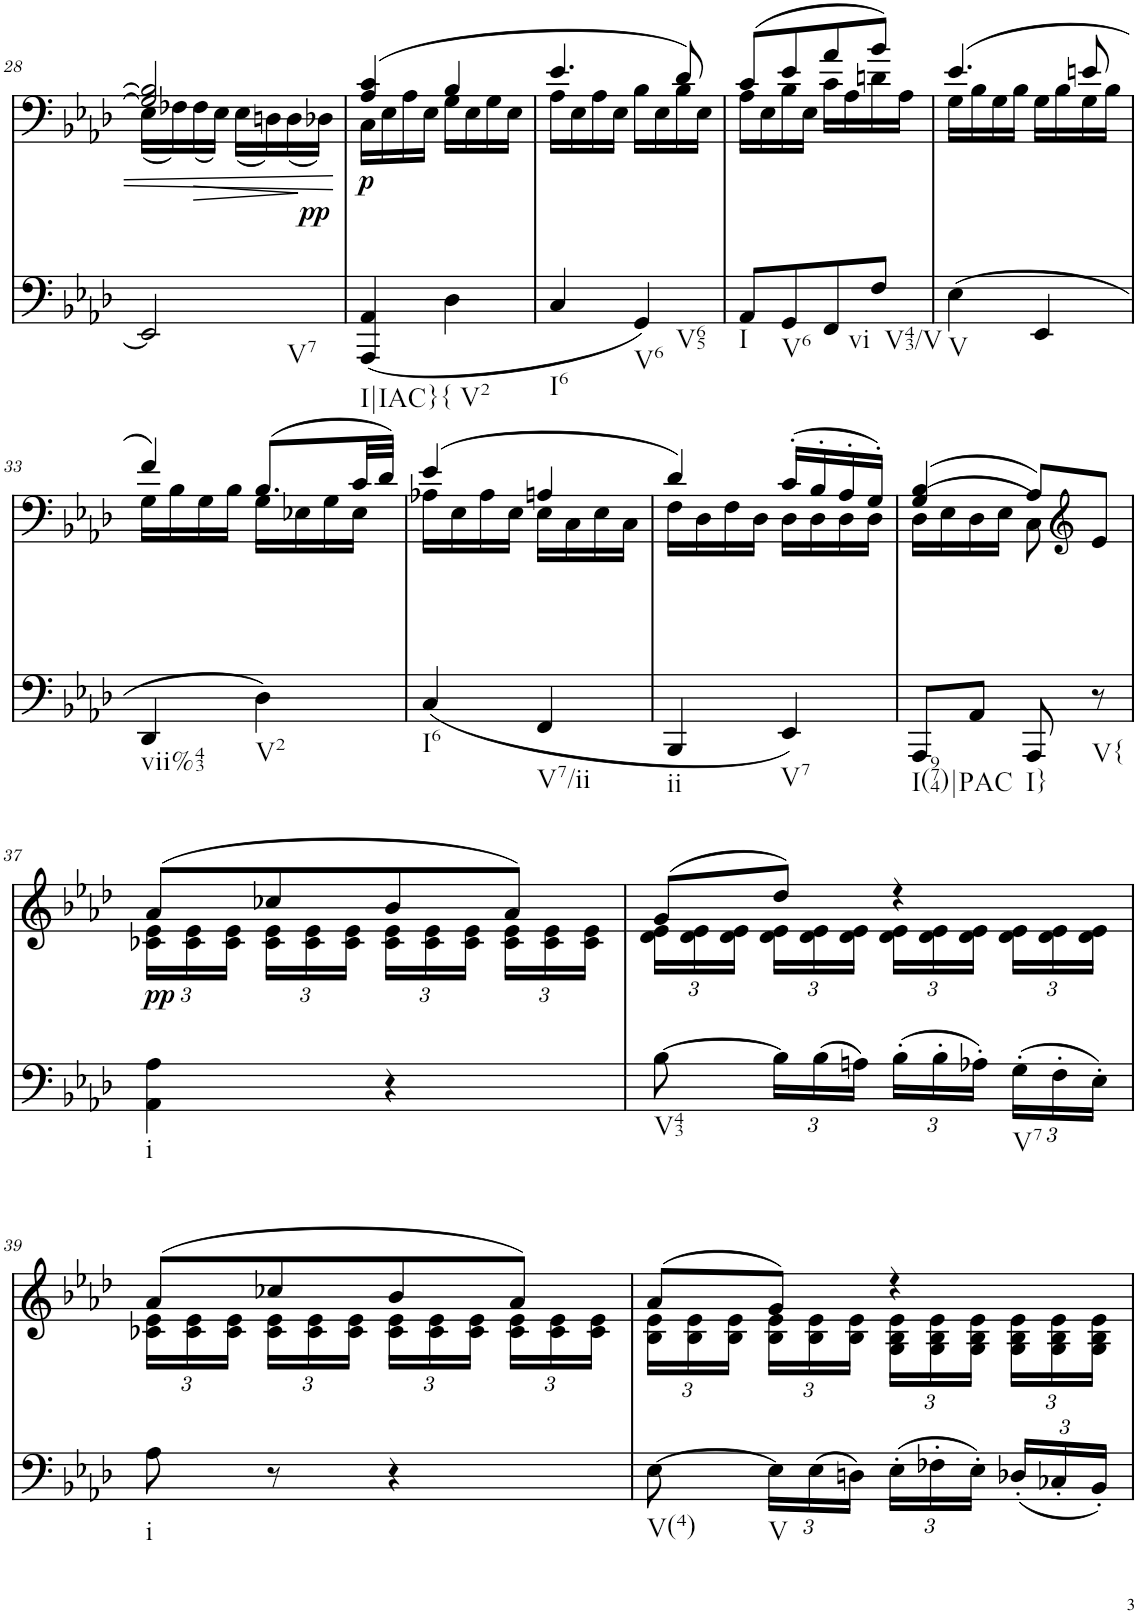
**kern	**dynam	**kern	**text	**dynam
*part2	*part2	*part1	*part1	*part1
*staff2	*staff2	*staff1	*staff1	*staff1
*I"piano	*	*I"piano	*	*
*I'Pno	*	*I'Pno	*	*
!!LO:PB:g=z
*clefF4	*	*clefF4	*	*
*k[b-e-a-d-]	*	*k[b-e-a-d-]	*	*
*A-:	*	*A-:	*	*
*M2/4	*	*M2/4	*	*
=28	=28	=28	=28	=28
*	*	*^	*	*
!LO:TX:b:t=V7	!	!	!	!	!
!	!LO:DY:a	!	!	!	!
2EE-/]	pp	2G/] 2B-/]	(16E-\LL	.	.
.	.	.	16F-X\)	.	.
.	.	.	(16F-\	.	.
.	.	.	16E-\JJ)	.	.
!	!	!	!	!LO:LY:b	!
.	.	.	(16E-\LL	pp	.
.	.	.	16Dn\)	.	.
.	.	.	(16D\	.	.
.	.	.	16D-X\JJ)	.	.
=29	=29	=29	=29	=29	=29
!LO:TX:b:t=I|IAC}{	!	!	!	!	!
!	!	!	!	!LO:LY:b	!LO:DY:b
(<4AAA-/ 4AA-/	.	(4A-/ 4c/	16C\LL	p	p
.	.	.	16E-\	.	.
.	.	.	16A-\	.	.
.	.	.	16E-\JJ	.	.
!LO:TX:b:t=V2	!	!	!	!	!
4D-\	.	4B-/	16G\LL	.	.
.	.	.	16E-\	.	.
.	.	.	16G\	.	.
.	.	.	16E-\JJ	.	.
=30	=30	=30	=30	=30	=30
!LO:TX:b:t=I6	!	!	!	!	!
4C/	.	4.e-/	16A-\LL	.	.
.	.	.	16E-\	.	.
.	.	.	16A-\	.	.
.	.	.	16E-\JJ	.	.
!LO:TX:b:t=V6	!	!	!	!	!
!LO:TX:b:t=V65	!	!	!	!	!
4GG/)	.	.	16B-\LL	.	.
.	.	.	16E-\	.	.
.	.	8d-/)	16B-\	.	.
.	.	.	16E-\JJ	.	.
=31	=31	=31	=31	=31	=31
!LO:TX:b:t=I	!	!	!	!	!
8AA-/L	.	(8c/L	16A-\LL	.	.
.	.	.	16E-\	.	.
!LO:TX:b:t=V6	!	!	!	!	!
8GG/	.	8e-/	16B-\	.	.
.	.	.	16E-\JJ	.	.
!LO:TX:b:t=vi	!	!	!	!	!
8FF/	.	8a-/	16c\LL	.	.
.	.	.	16A-\	.	.
!LO:TX:b:t=V43/V	!	!	!	!	!
8F/J	.	8b-/J)	16dn\	.	.
.	.	.	16A-\JJ	.	.
=32	=32	=32	=32	=32	=32
!LO:TX:b:t=V	!	!	!	!	!
(4E-\	.	(4.e-/	16G\LL	.	.
.	.	.	16B-\	.	.
.	.	.	16G\	.	.
.	.	.	16B-\JJ	.	.
4EE-/	.	.	16G\LL	.	.
.	.	.	16B-\	.	.
.	.	8en/	16G\	.	.
.	.	.	16B-\JJ	.	.
!!LO:LB:g=z	!!
=33	=33	=33	=33	=33	=33
!LO:TX:b:t=vii%43	!	!	!	!	!
4DD-/	.	4f/)	16G\LL	.	.
.	.	.	16B-\	.	.
.	.	.	16G\	.	.
.	.	.	16B-\JJ	.	.
!LO:TX:b:t=V2	!	!	!	!	!
4D-\)	.	(8.B-/L	16G\LL	.	.
.	.	.	16E-X\	.	.
.	.	.	16G\	.	.
.	.	32c/LL	16E-\JJ	.	.
.	.	32d-/JJJ)	.	.	.
=34	=34	=34	=34	=34	=34
!LO:TX:b:t=I6	!	!	!	!	!
(<4C/	.	(4e-/	16A-X\LL	.	.
.	.	.	16E-\	.	.
.	.	.	16A-\	.	.
.	.	.	16E-\JJ	.	.
!LO:TX:b:t=V7/ii	!	!	!	!	!
4FF/	.	4An/	16E-\LL	.	.
.	.	.	16C\	.	.
.	.	.	16E-\	.	.
.	.	.	16C\JJ	.	.
=35	=35	=35	=35	=35	=35
!LO:TX:b:t=ii	!	!	!	!	!
4BBB-/	.	4d-/)	16F\LL	.	.
.	.	.	16D-\	.	.
.	.	.	16F\	.	.
.	.	.	16D-\JJ	.	.
!LO:TX:b:t=V7	!	!	!	!	!
4EE-/)	.	(16c'/LL	16D-\LL	.	.
.	.	16B-'/	16D-\	.	.
.	.	16A-'/	16D-\	.	.
.	.	16G'/JJ)	16D-\JJ	.	.
=36	=36	=36	=36	=36	=36
!LO:TX:b:t=I(974)|PAC	!	!	!	!	!
8AAA-/L	.	(>(4G/ 4B-/	16D-\LL	.	.
.	.	.	16E-\	.	.
8AA-/J	.	.	16D-\	.	.
.	.	.	16E-\JJ	.	.
!LO:TX:b:t=I}	!	!	!	!	!
8AAA-/	.	8A-/L))	8C\	.	.
*	*	*clefG2	*	*	*
!LO:TX:b:t=V{	!	!	!	!	!
8r	.	8e-/J	8ryy	.	.
!!LO:LB:g=z	!!
=37	=37	=37	=37	=37	=37
*	*	*	*Xbrackettup	*	*
!LO:TX:b:t=i	!	!	!	!	!
!	!LO:DY:a	!	!	!LO:LY:b	!
4AA-\ 4A-\	pp	(8a-/L	24c-X\ 24e-\LL	pp	.
.	.	.	24c-\ 24e-\	.	.
.	.	.	24c-\ 24e-\JJ	.	.
.	.	8cc-X/	24c-\ 24e-\LL	.	.
.	.	.	24c-\ 24e-\	.	.
.	.	.	24c-\ 24e-\JJ	.	.
4r	.	8b-/	24c-\ 24e-\LL	.	.
.	.	.	24c-\ 24e-\	.	.
.	.	.	24c-\ 24e-\JJ	.	.
.	.	8a-/J)	24c-\ 24e-\LL	.	.
.	.	.	24c-\ 24e-\	.	.
.	.	.	24c-\ 24e-\JJ	.	.
=38	=38	=38	=38	=38	=38
!LO:TX:b:t=V43	!	!	!	!	!
[8B-\	.	(8g/L	24d-\ 24e-\LL	.	.
.	.	.	24d-\ 24e-\	.	.
.	.	.	24d-\ 24e-\JJ	.	.
*Xbrackettup	*	*	*	*	*
24B-\LL]	.	8dd-/J)	24d-\ 24e-\LL	.	.
(24B-\	.	.	24d-\ 24e-\	.	.
24An\JJ)	.	.	24d-\ 24e-\JJ	.	.
(24B-'\LL	.	4r	24d-\ 24e-\LL	.	.
24B-'\	.	.	24d-\ 24e-\	.	.
24A-X'\JJ)	.	.	24d-\ 24e-\JJ	.	.
!LO:TX:b:t=V7	!	!	!	!	!
(24G'\LL	.	.	24d-\ 24e-\LL	.	.
24F'\	.	.	24d-\ 24e-\	.	.
24E-'\JJ)	.	.	24d-\ 24e-\JJ	.	.
!!LO:LB:g=z	!!
=39	=39	=39	=39	=39	=39
!LO:TX:b:t=i	!	!	!	!	!
8A-\	.	(8a-/L	24c-X\ 24e-\LL	.	.
.	.	.	24c-\ 24e-\	.	.
.	.	.	24c-\ 24e-\JJ	.	.
8r	.	8cc-X/	24c-\ 24e-\LL	.	.
.	.	.	24c-\ 24e-\	.	.
.	.	.	24c-\ 24e-\JJ	.	.
4r	.	8b-/	24c-\ 24e-\LL	.	.
.	.	.	24c-\ 24e-\	.	.
.	.	.	24c-\ 24e-\JJ	.	.
.	.	8a-/J)	24c-\ 24e-\LL	.	.
.	.	.	24c-\ 24e-\	.	.
.	.	.	24c-\ 24e-\JJ	.	.
=40	=40	=40	=40	=40	=40
!LO:TX:b:t=V(4)	!	!	!	!	!
[8E-\	.	(8a-/L	24B-\ 24e-\LL	.	.
.	.	.	24B-\ 24e-\	.	.
.	.	.	24B-\ 24e-\JJ	.	.
!LO:TX:b:t=V	!	!	!	!	!
24E-\LL]	.	8g/J)	24B-\ 24e-\LL	.	.
(24E-\	.	.	24B-\ 24e-\	.	.
24Dn\JJ)	.	.	24B-\ 24e-\JJ	.	.
(24E-'\LL	.	4r	24G\ 24B-\ 24e-\LL	.	.
24F-X'\	.	.	24G\ 24B-\ 24e-\	.	.
24E-'\JJ)	.	.	24G\ 24B-\ 24e-\JJ	.	.
(24D-X'/LL	.	.	24G\ 24B-\ 24e-\LL	.	.
24C-X'/	.	.	24G\ 24B-\ 24e-\	.	.
24BB-'/JJ)	.	.	24G\ 24B-\ 24e-\JJ	.	.
*	*	*v	*v	*	*
=	=	=	=	=
*-	*-	*-	*-	*-
